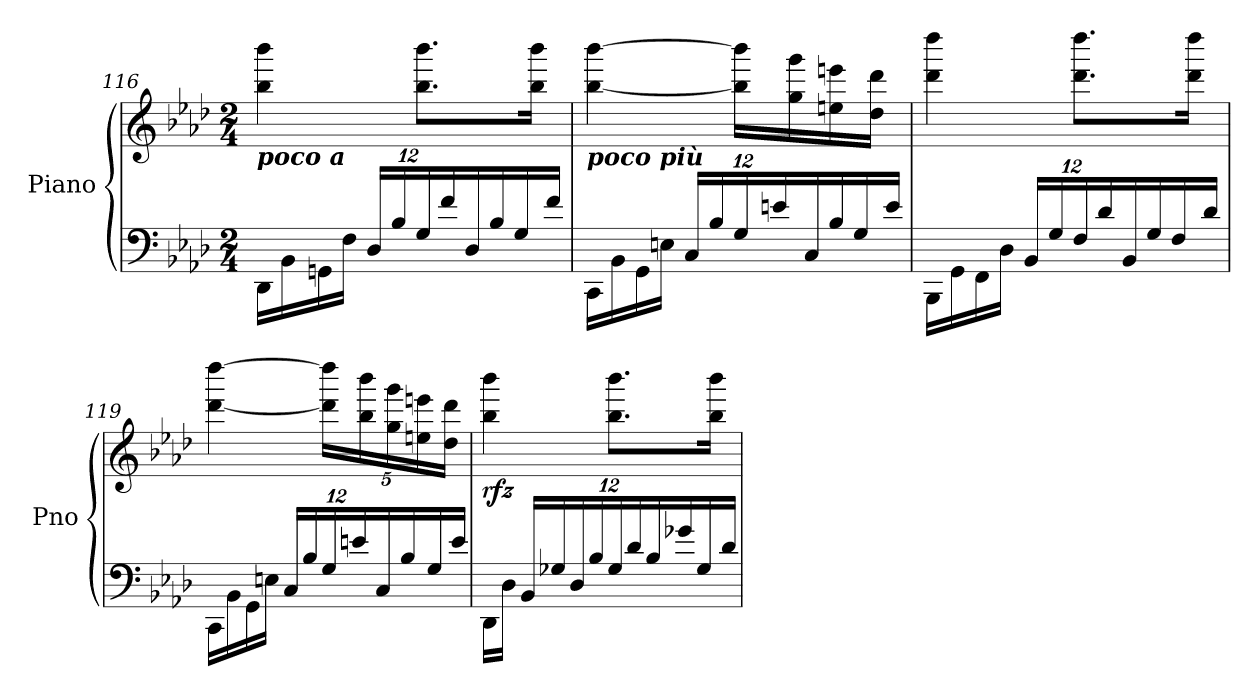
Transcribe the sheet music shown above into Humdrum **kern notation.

**kern	**kern	**dynam
*part1	*part1	*part1
*staff2	*staff1	*staff1/2
*I"Piano	*	*
*I'Pno	*	*
*clefF4	*clefG2	*
*k[b-e-a-d-]	*k[b-e-a-d-]	*
*M2/4	*M2/4	*
*Xbrackettup	*	*
=116	=116	=116
!	!LO:TX:b:Bi:t=poco a	!
24DD-\LL	4bb-\ 4bbb-\	.
24BB-\	.	.
24GGn\	.	.
24F\JJ	.	.
24D-/LL	.	.
24B-/	.	.
24G/	8.bb-\ 8.bbb-\L	.
24f/	.	.
24D-/	.	.
24B-/	.	.
24G/	.	.
.	16bb-\ 16bbb-\Jk	.
24f/JJ	.	.
=117	=117	=117
!	!LO:TX:b:Bi:t=poco più	!
24CC\LL	[4bb-\ [4bbb-\	.
24BB-\	.	.
24GG\	.	.
24En\JJ	.	.
24C/LL	.	.
24B-/	.	.
24G/	16bb-\] 16bbb-\]LL	.
24en/	.	.
.	16gg\ 16ggg\	.
24C/	.	.
24B-/	16een\ 16eeen\	.
24G/	.	.
.	16dd-\ 16ddd-\JJ	.
24e/JJ	.	.
!!LO:LB:g=z
=118	=118	=118
24BBB-\LL	4ddd-\ 4dddd-\	.
24GG\	.	.
24FF\	.	.
24D-\JJ	.	.
24BB-/LL	.	.
24G/	.	.
24F/	8.ddd-\ 8.dddd-\L	.
24d-/	.	.
24BB-/	.	.
24G/	.	.
24F/	.	.
.	16ddd-\ 16dddd-\Jk	.
24d-/JJ	.	.
=119	=119	=119
24CC\LL	[4ddd-\ [4dddd-\	.
24BB-\	.	.
24GG\	.	.
24En\JJ	.	.
24C/LL	.	.
24B-/	.	.
*	*Xbrackettup	*
24G/	20ddd-\] 20dddd-\]LL	.
24en/	.	.
.	20bb-\ 20bbb-\	.
24C/	.	.
.	20gg\ 20ggg\	.
24B-/	.	.
.	20een\ 20eeen\	.
24G/	.	.
.	20dd-\ 20ddd-\JJ	.
24e/JJ	.	.
=120	=120	=120
!	!	!LO:DY:b
24DD-\LL	4bb-\ 4bbb-\	rfz
24D-\JJ	.	.
24BB-/LL	.	.
24G-X/	.	.
24D-/	.	.
24B-/	.	.
24G-/	8.bb-\ 8.bbb-\L	.
24d-/	.	.
24B-/	.	.
24g-X/	.	.
24G-/	.	.
.	16bb-\ 16bbb-\Jk	.
24d-/JJ	.	.
=	=	=
*-	*-	*-
